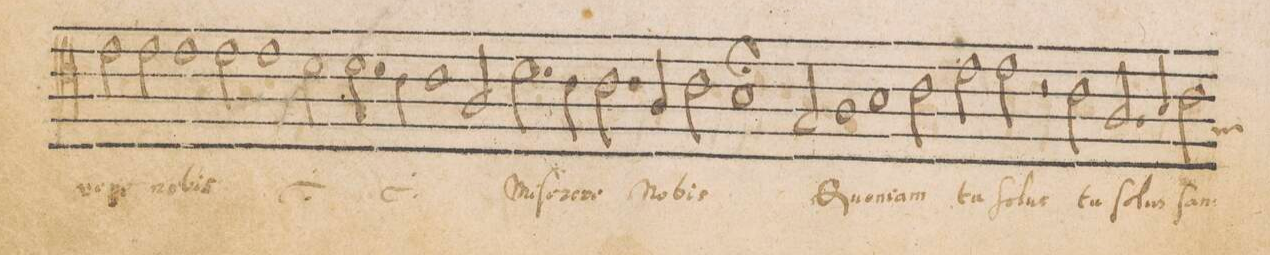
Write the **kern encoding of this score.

**kern	**text
*I"ALTVS	*
*clefC4	*
*k[]	*
*met(C|)	*
*M2/1	*
2e\	-re-
2e\	-re
=111-	=111-
1e	no-
2e\	-bis
*	*ij
1e\	mi-
=112-	=112-
2d\	-ſe-
2.d\	-re-
4c\	-re
=113-	=113-
1c	no-
2A/	-bis
*	*Xij
2.d\	Mi-
=114-	=114-
4c\	-ſe-
2.c\	-re-
4A/	-re
2c\	no-
=115-	=115-
1B;	-bis
2G/	Quo-
1A/	-ni-
=116-	=116-
1B	-am
2c\	tu
=117-	=117-
2e\	ſo-
2e\	-lus
2r	.
2c\	tu
=118-	=118-
2.A/	ſo-
4B/	-lus
*custos:G	*
2c\	ſan:-
*-	*-
